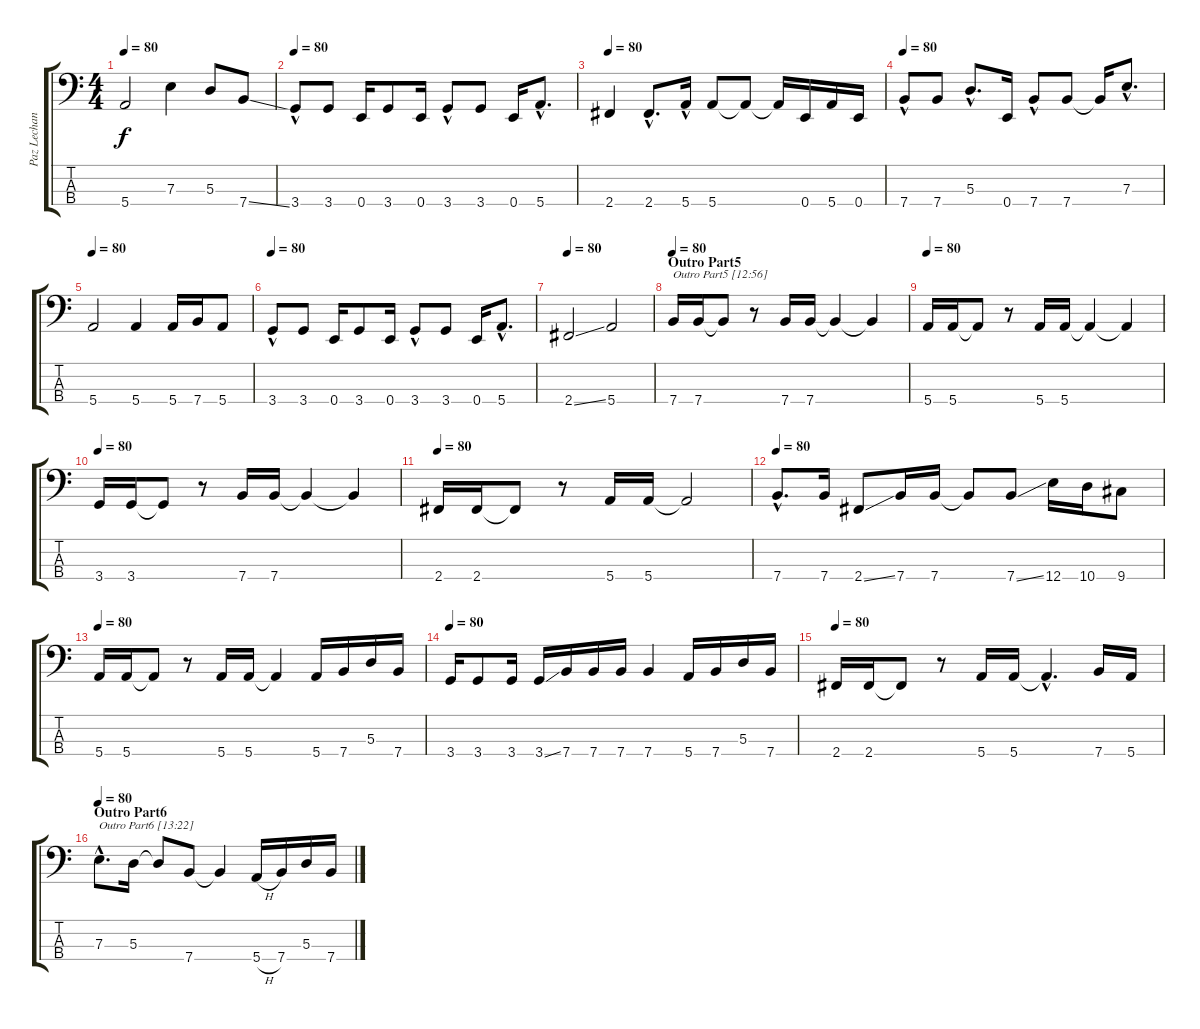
\track ("Paz Lechantin" "Paz Lechan") {instrument electricbasspick}
\staff {score tabs}
\tuning (G2 D2 A1 E1) {hide}
\ts (4 4)
\tempo 80
\clef f4
\ks c
5.4.2{dy f} 7.3.4 5.3.8 7.4{ss}.8 |
\tempo 80
3.4{hac}.8 3.4.8 0.4.16 3.4.8 0.4.16 3.4{hac}.8 3.4.8 0.4.16 5.4{hac}.8{d} |
\tempo 80
2.4.4 2.4{hac}.8{d} 5.4{hac}.16 5.4.8 5.4{t}.8 5.4{t}.16 0.4.16 5.4.16 0.4.16 |
\tempo 80
7.4{hac}.8 7.4.8 5.3{hac}.8{d} 0.4.16 7.4{hac}.8 7.4.8 7.4{t}.16 7.3{hac}.8{d} |
\tempo 80
5.4.2 5.4.4 5.4.16 7.4.16 5.4.8 |
\tempo 80
3.4{hac}.8 3.4.8 0.4.16 3.4.8 0.4.16 3.4{hac}.8 3.4.8 0.4.16 5.4{hac}.8{d} |
\tempo 80
2.4{ss}.2 5.4.2 |
\section ("" "Outro Part5 ")
\tempo 80
7.4.16{txt "Outro Part5 [12:56]"} 7.4.16 7.4{t}.8 r.8 7.4.16 7.4.16 7.4{t}.4 7.4{t}.4 |
\tempo 80
5.4.16 5.4.16 5.4{t}.8 r.8 5.4.16 5.4.16 5.4{t}.4 5.4{t}.4 |
\tempo 80
3.4.16 3.4.16 3.4{t}.8 r.8 7.4.16 7.4.16 7.4{t}.4 7.4{t}.4 |
\tempo 80
2.4.16 2.4.16 2.4{t}.8 r.8 5.4.16 5.4.16 5.4{t}.2 |
\tempo 80
7.4{hac}.8{d} 7.4.16 2.4{ss}.8 7.4.16 7.4.16 7.4{t}.8 7.4{ss}.8 12.4.16 10.4.16 9.4.8 |
\tempo 80
5.4.16 5.4.16 5.4{t}.8 r.8 5.4.16 5.4.16 5.4{t}.4 5.4.16 7.4.16 5.3.16 7.4.16 |
\tempo 80
3.4.16 3.4.8 3.4.16 3.4{ss}.16 7.4.16 7.4.16 7.4.16 7.4.4 5.4.16 7.4.16 5.3.16 7.4.16 |
\tempo 80
2.4.16 2.4.16 2.4{t}.8 r.8 5.4.16 5.4.16 5.4{hac t}.4{d} 7.4.16 5.4.16 |
\section ("" "Outro Part6")
\tempo 80
7.3{hac}.8{d txt "Outro Part6 [13:22]"} 5.3.16 5.3{t}.8 7.4.8 7.4{t}.4 5.4{h}.16 7.4.16 5.3.16 7.4.16
